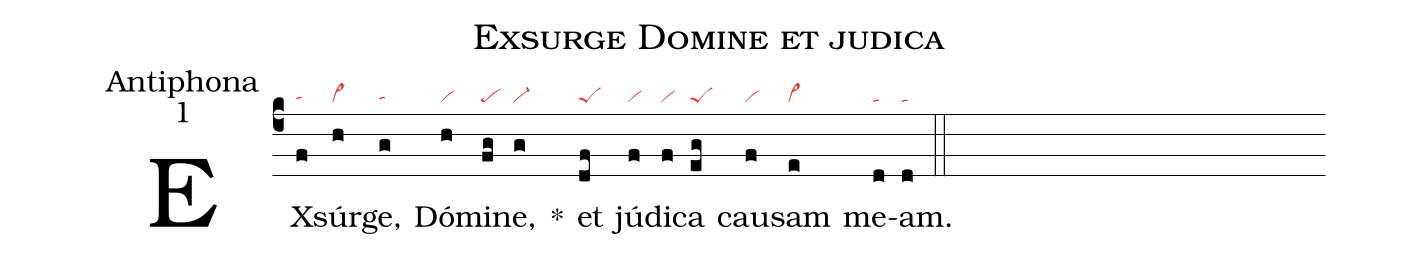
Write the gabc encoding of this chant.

name:Exsurge Domine et judica;
office-part:Antiphona;
mode:1;
nabc-lines:1;
%%
(c4)
EX(f|tahg)súr(h|vi>)ge,(g|tahg) Dó(h|vi)mi(fg|pe)ne,(g|vi-) *()
et(df|peS) jú(f|vi)di(f|vi)ca(eg|peS) cau(f|vi)sam(e|vi>) me(d|ta)am.(d|ta) (::)
